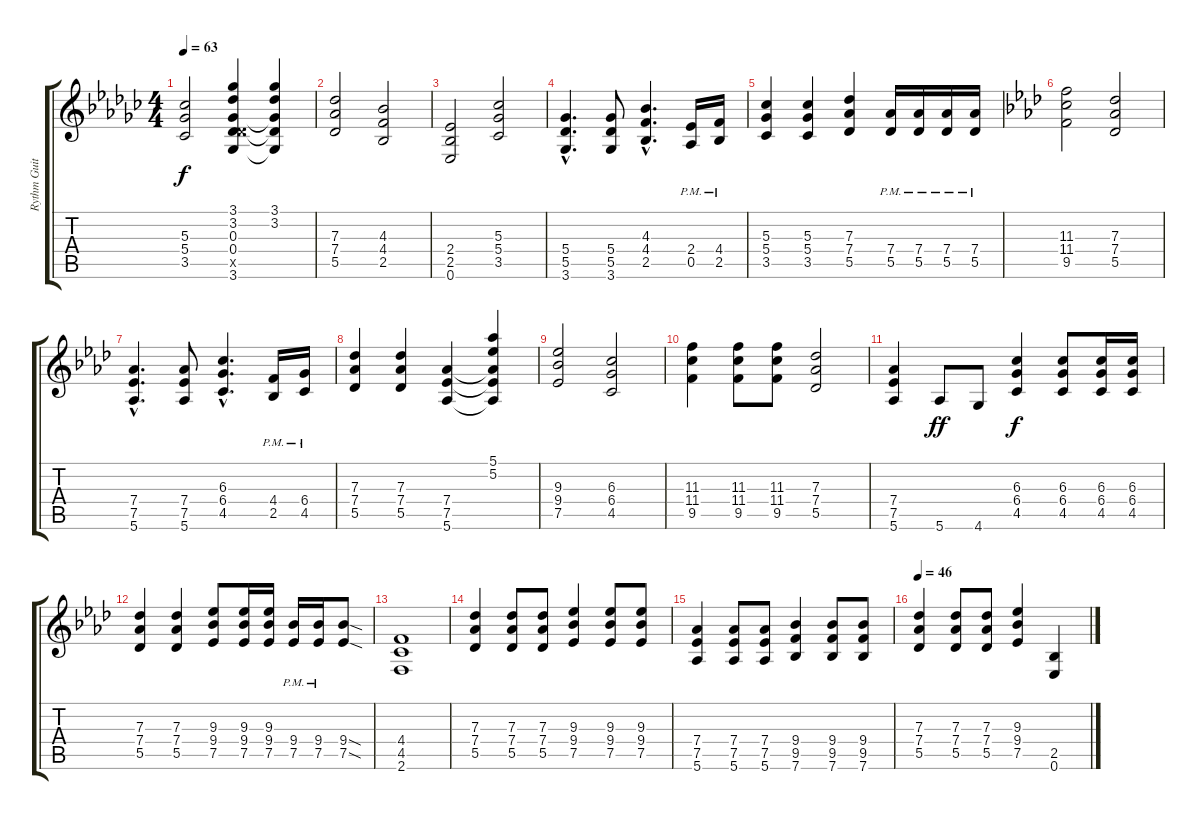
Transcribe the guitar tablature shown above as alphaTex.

\track ("Rythm Guitar" "Rythm Guit") {instrument distortionguitar}
\staff {score tabs}
\tuning (Eb4 Bb3 Gb3 Db3 Ab2 Eb2) {hide}
\ts (4 4)
\tempo 63
\clef g2
\ks ebminor
(5.3 5.4 3.5).2{dy f} (3.1 3.2 0.3 0.4 5.5{x} 3.6).4 (3.1 3.2 0.3{t} 0.4{t} 3.6{t}).4 |
(7.3 7.4 5.5).2 (4.3 4.4 2.5).2 |
(2.4 2.5 0.6).2 (5.3 5.4 3.5).2 |
(5.4{hac} 5.5{hac} 3.6{hac}).4{d} (5.4 5.5 3.6).8 (4.3{hac} 4.4{hac} 2.5{hac}).4{d} (2.4{pm} 0.5{pm}).16 (4.4{pm} 2.5{pm}).16 |
(5.3 5.4 3.5).4 (5.3 5.4 3.5).4 (7.3 7.4 5.5).4 (7.4{pm} 5.5{pm}).16 (7.4{pm} 5.5{pm}).16 (7.4{pm} 5.5{pm}).16 (7.4{pm} 5.5{pm}).16 |
\ks fminor
(11.3 11.4 9.5).2 (7.3 7.4 5.5).2 |
(7.4{hac} 7.5{hac} 5.6{hac}).4{d} (7.4 7.5 5.6).8 (6.3{hac} 6.4{hac} 4.5{hac}).4{d} (4.4{pm} 2.5{pm}).16 (6.4{pm} 4.5{pm}).16 |
(7.3 7.4 5.5).4 (7.3 7.4 5.5).4 (7.4 7.5 5.6).4 (5.1 5.2 7.4{t} 7.5{t} 5.6{t}).4 |
(9.3 9.4 7.5).2 (6.3 6.4 4.5).2 |
(11.3 11.4 9.5).4 (11.3 11.4 9.5).8 (11.3 11.4 9.5).8 (7.3 7.4 5.5).2 |
(7.4 7.5 5.6).4 5.6.8{dy ff} 4.6.8 (6.3 6.4 4.5).4{dy f} (6.3 6.4 4.5).8 (6.3 6.4 4.5).16 (6.3 6.4 4.5).16 |
(7.3 7.4 5.5).4 (7.3 7.4 5.5).4 (9.3 9.4 7.5).8 (9.3 9.4 7.5).16 (9.3 9.4 7.5).16 (9.4{pm} 7.5{pm}).16 (9.4{pm} 7.5{pm}).16 (9.4{sod} 7.5{sod}).8 |
(4.4 4.5 2.6).1 |
(7.3 7.4 5.5).4 (7.3 7.4 5.5).8 (7.3 7.4 5.5).8 (9.3 9.4 7.5).4 (9.3 9.4 7.5).8 (9.3 9.4 7.5).8 |
(7.4 7.5 5.6).4 (7.4 7.5 5.6).8 (7.4 7.5 5.6).8 (9.4 9.5 7.6).4 (9.4 9.5 7.6).8 (9.4 9.5 7.6).8 |
\tempo 46
(7.3 7.4 5.5).4 (7.3 7.4 5.5).8 (7.3 7.4 5.5).8 (9.3 9.4 7.5).4 (2.5 0.6).4
